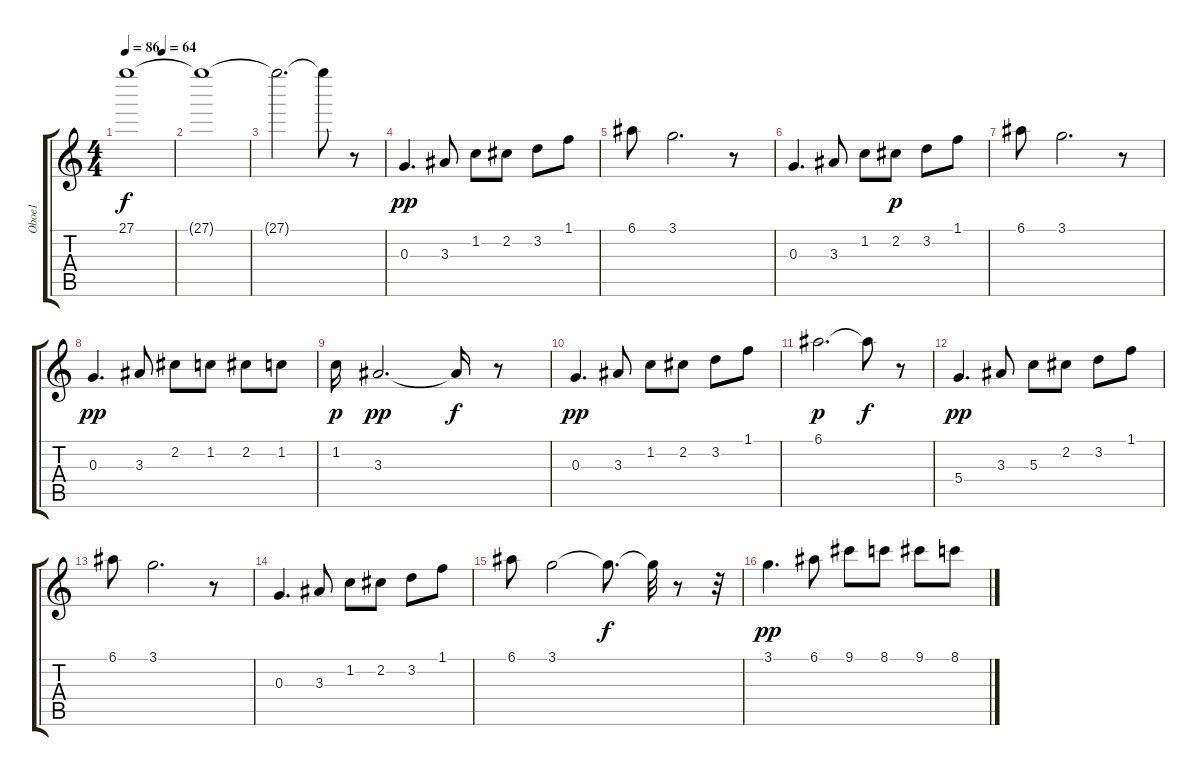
\track ("Oboe1" "Oboe1") {instrument distortionguitar}
\staff {score tabs}
\tuning (E4 B3 G3 D3 A2 E2) {hide}
\ts (4 4)
\tempo 86
\tempo (64 0.765625)
\clef g2
\ks c
27.1{t}.1{dy f} |
27.1{t}.1 |
27.1{t}.2{d} 27.1{t}.8 r.8 |
0.3.4{d dy pp balance 8} 3.3.8 1.2.8 2.2.8 3.2.8 1.1.8 |
6.1.8 3.1.2{d} r.8 |
0.3.4{d} 3.3.8 1.2.8 2.2.8{dy p} 3.2.8 1.1.8 |
6.1.8 3.1.2{d} r.8 |
0.3.4{d dy pp} 3.3.8 2.2.8 1.2.8 2.2.8 1.2.8 |
1.2.16{dy p} 3.3.2{d dy pp} 3.3{t}.16{dy f} r.8 |
0.3.4{d dy pp} 3.3.8 1.2.8 2.2.8 3.2.8 1.1.8 |
6.1.2{d dy p} 6.1{t}.8{dy f} r.8 |
5.4.4{d dy pp} 3.3.8 5.3.8 2.2.8 3.2.8 1.1.8 |
6.1.8 3.1.2{d} r.8 |
0.3.4{d} 3.3.8 1.2.8 2.2.8 3.2.8 1.1.8 |
6.1.8 3.1.2 3.1{t}.8{d dy f} 3.1{t}.32 r.8 r.32 |
3.1.4{d dy pp} 6.1.8 9.1.8 8.1.8 9.1.8 8.1.8
